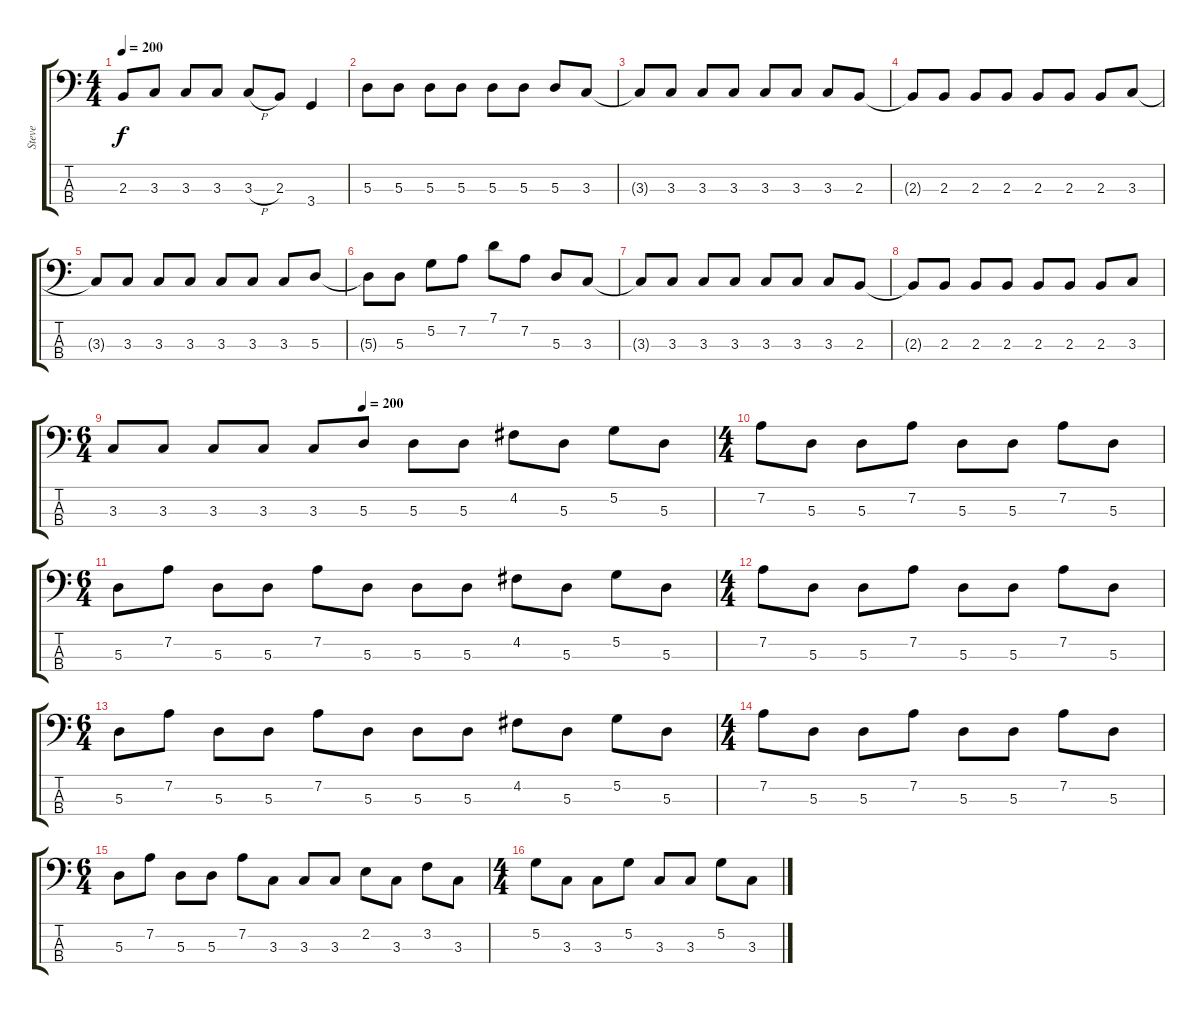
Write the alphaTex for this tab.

\track ("Steve" "Steve") {instrument electricbassfinger}
\staff {score tabs}
\tuning (G2 D2 A1 E1) {hide}
\ts (4 4)
\tempo 200
\clef f4
\ks c
2.3.8{dy f} 3.3.8 3.3.8 3.3.8 3.3{h}.8 2.3.8 3.4.4 |
5.3.8 5.3.8 5.3.8 5.3.8 5.3.8 5.3.8 5.3.8 3.3.8 |
3.3{t}.8 3.3.8 3.3.8 3.3.8 3.3.8 3.3.8 3.3.8 2.3.8 |
2.3{t}.8 2.3.8 2.3.8 2.3.8 2.3.8 2.3.8 2.3.8 3.3.8 |
3.3{t}.8 3.3.8 3.3.8 3.3.8 3.3.8 3.3.8 3.3.8 5.3.8 |
5.3{t}.8 5.3.8 5.2.8 7.2.8 7.1.8 7.2.8 5.3.8 3.3.8 |
3.3{t}.8 3.3.8 3.3.8 3.3.8 3.3.8 3.3.8 3.3.8 2.3.8 |
2.3{t}.8 2.3.8 2.3.8 2.3.8 2.3.8 2.3.8 2.3.8 3.3.8 |
\ts (6 4)
\tempo (200 0.4166666666666667)
3.3.8 3.3.8 3.3.8 3.3.8 3.3.8 5.3.8 5.3.8 5.3.8 4.2.8 5.3.8 5.2.8 5.3.8 |
\ts (4 4)
7.2.8 5.3.8 5.3.8 7.2.8 5.3.8 5.3.8 7.2.8 5.3.8 |
\ts (6 4)
5.3.8 7.2.8 5.3.8 5.3.8 7.2.8 5.3.8 5.3.8 5.3.8 4.2.8 5.3.8 5.2.8 5.3.8 |
\ts (4 4)
7.2.8 5.3.8 5.3.8 7.2.8 5.3.8 5.3.8 7.2.8 5.3.8 |
\ts (6 4)
5.3.8 7.2.8 5.3.8 5.3.8 7.2.8 5.3.8 5.3.8 5.3.8 4.2.8 5.3.8 5.2.8 5.3.8 |
\ts (4 4)
7.2.8 5.3.8 5.3.8 7.2.8 5.3.8 5.3.8 7.2.8 5.3.8 |
\ts (6 4)
5.3.8 7.2.8 5.3.8 5.3.8 7.2.8 3.3.8 3.3.8 3.3.8 2.2.8 3.3.8 3.2.8 3.3.8 |
\ts (4 4)
5.2.8 3.3.8 3.3.8 5.2.8 3.3.8 3.3.8 5.2.8 3.3.8
